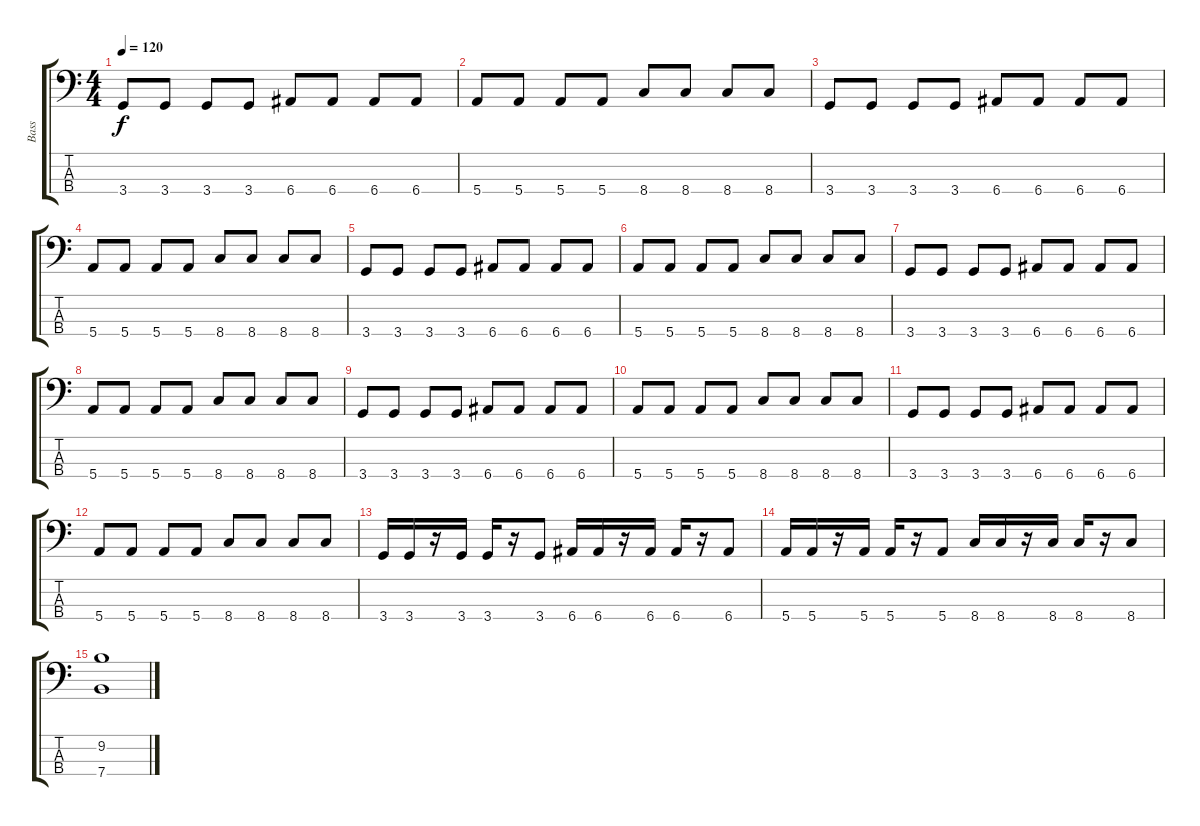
\track ("Bass" "Bass") {instrument electricbasspick}
\staff {score tabs}
\tuning (G2 D2 A1 E1) {hide}
\ts (4 4)
\tempo 120
\clef f4
\ks c
3.4.8{dy f instrument electricbassfinger} 3.4.8 3.4.8 3.4.8 6.4.8 6.4.8 6.4.8 6.4.8 |
5.4.8 5.4.8 5.4.8 5.4.8 8.4.8 8.4.8 8.4.8 8.4.8 |
3.4.8 3.4.8 3.4.8 3.4.8 6.4.8 6.4.8 6.4.8 6.4.8 |
5.4.8 5.4.8 5.4.8 5.4.8 8.4.8 8.4.8 8.4.8 8.4.8 |
3.4.8 3.4.8 3.4.8 3.4.8 6.4.8 6.4.8 6.4.8 6.4.8 |
5.4.8 5.4.8 5.4.8 5.4.8 8.4.8 8.4.8 8.4.8 8.4.8 |
3.4.8{instrument electricbasspick} 3.4.8 3.4.8 3.4.8 6.4.8 6.4.8 6.4.8 6.4.8 |
5.4.8 5.4.8 5.4.8 5.4.8 8.4.8 8.4.8 8.4.8 8.4.8 |
3.4.8 3.4.8 3.4.8 3.4.8 6.4.8 6.4.8 6.4.8 6.4.8 |
5.4.8 5.4.8 5.4.8 5.4.8 8.4.8 8.4.8 8.4.8 8.4.8 |
3.4.8 3.4.8 3.4.8 3.4.8 6.4.8 6.4.8 6.4.8 6.4.8 |
5.4.8 5.4.8 5.4.8 5.4.8 8.4.8 8.4.8 8.4.8 8.4.8 |
3.4.16 3.4.16 r.16 3.4.16 3.4.16 r.16 3.4.8 6.4.16 6.4.16 r.16 6.4.16 6.4.16 r.16 6.4.8 |
5.4.16 5.4.16 r.16 5.4.16 5.4.16 r.16 5.4.8 8.4.16 8.4.16 r.16 8.4.16 8.4.16 r.16 8.4.8 |
(9.2 7.4).1
